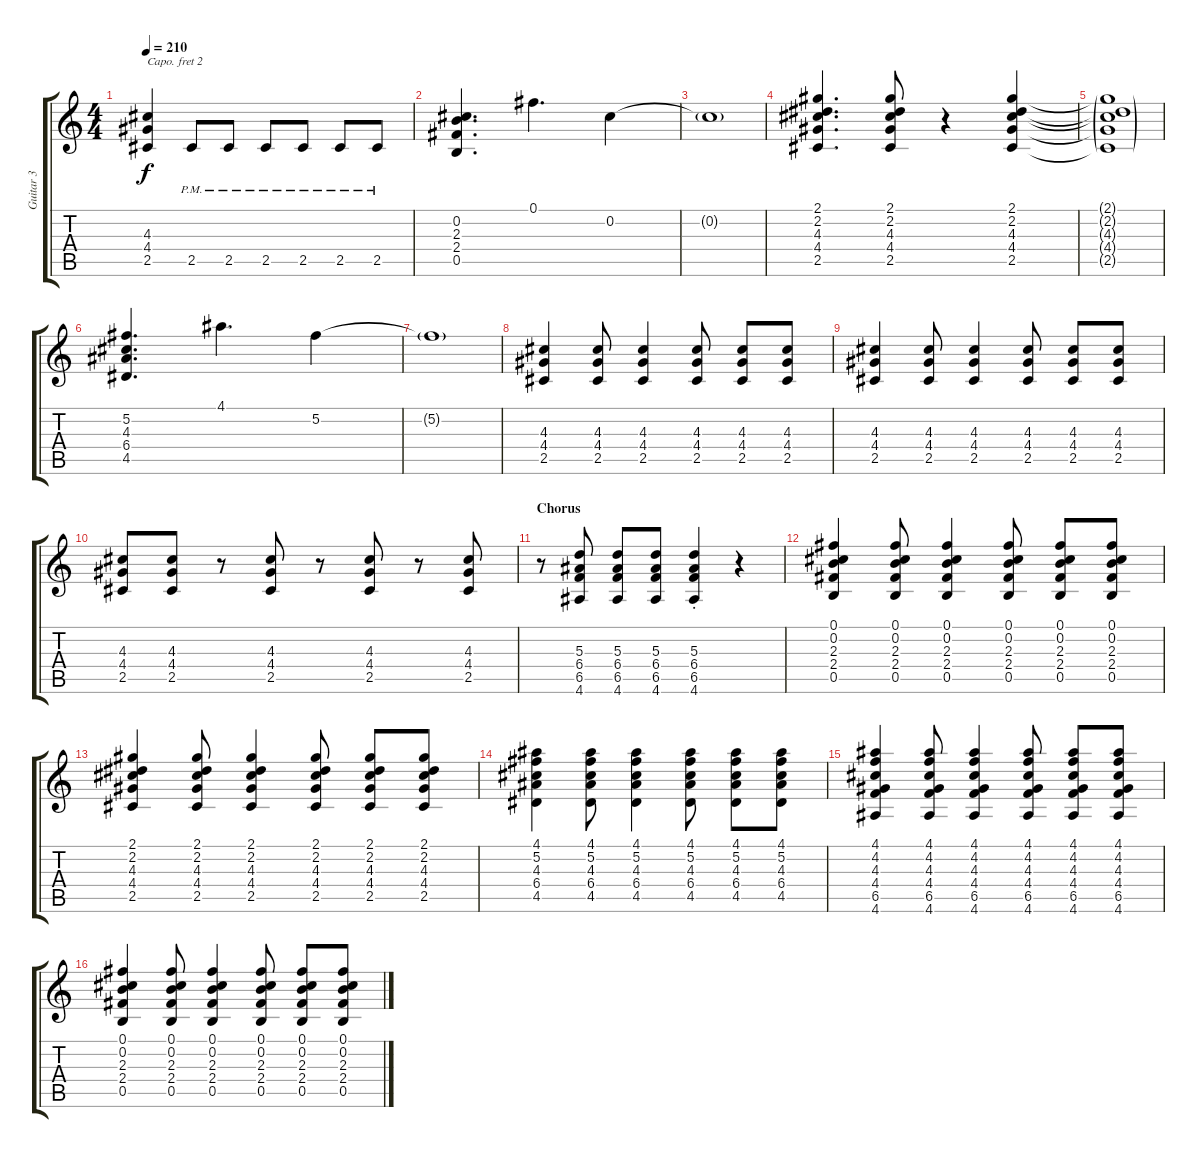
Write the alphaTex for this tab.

\track ("Guitar 3" "Guitar 3") {instrument distortionguitar}
\staff {score tabs}
\capo 2
\tuning (E4 B3 G3 D3 A2 E2) {hide}
\ts (4 4)
\tempo 210
\clef g2
\ks c
(4.3 4.4 2.5).4{dy f} 2.5{pm}.8 2.5{pm}.8 2.5{pm}.8 2.5{pm}.8 2.5{pm}.8 2.5{pm}.8 |
(0.2 2.3 2.4 0.5).4{d} 0.1.4{d} 0.2.4 |
0.2{g t}.1 |
(2.1 2.2 4.3 4.4 2.5).4{d} (2.1 2.2 4.3 4.4 2.5).8 r.4 (2.1 2.2 4.3 4.4 2.5).4 |
(2.1{g t} 2.2{g t} 4.3{g t} 4.4{g t} 2.5{g t}).1 |
(5.2 4.3 6.4 4.5).4{d} 4.1.4{d} 5.2.4 |
5.2{g t}.1 |
(4.3 4.4 2.5).4 (4.3 4.4 2.5).8 (4.3 4.4 2.5).4 (4.3 4.4 2.5).8 (4.3 4.4 2.5).8 (4.3 4.4 2.5).8 |
(4.3 4.4 2.5).4 (4.3 4.4 2.5).8 (4.3 4.4 2.5).4 (4.3 4.4 2.5).8 (4.3 4.4 2.5).8 (4.3 4.4 2.5).8 |
(4.3 4.4 2.5).8 (4.3 4.4 2.5).8 r.8 (4.3 4.4 2.5).8 r.8 (4.3 4.4 2.5).8 r.8 (4.3 4.4 2.5).8 |
\section ("" "Chorus")
r.8 (5.3 6.4 6.5 4.6).8 (5.3 6.4 6.5 4.6).8 (5.3 6.4 6.5 4.6).8 (5.3{st} 6.4{st} 6.5{st} 4.6{st}).4 r.4 |
(0.1 0.2 2.3 2.4 0.5).4 (0.1 0.2 2.3 2.4 0.5).8 (0.1 0.2 2.3 2.4 0.5).4 (0.1 0.2 2.3 2.4 0.5).8 (0.1 0.2 2.3 2.4 0.5).8 (0.1 0.2 2.3 2.4 0.5).8 |
(2.1 2.2 4.3 4.4 2.5).4 (2.1 2.2 4.3 4.4 2.5).8 (2.1 2.2 4.3 4.4 2.5).4 (2.1 2.2 4.3 4.4 2.5).8 (2.1 2.2 4.3 4.4 2.5).8 (2.1 2.2 4.3 4.4 2.5).8 |
(4.1 5.2 4.3 6.4 4.5).4 (4.1 5.2 4.3 6.4 4.5).8 (4.1 5.2 4.3 6.4 4.5).4 (4.1 5.2 4.3 6.4 4.5).8 (4.1 5.2 4.3 6.4 4.5).8 (4.1 5.2 4.3 6.4 4.5).8 |
(4.1 4.2 4.3 4.4 6.5 4.6).4 (4.1 4.2 4.3 4.4 6.5 4.6).8 (4.1 4.2 4.3 4.4 6.5 4.6).4 (4.1 4.2 4.3 4.4 6.5 4.6).8 (4.1 4.2 4.3 4.4 6.5 4.6).8 (4.1 4.2 4.3 4.4 6.5 4.6).8 |
(0.1 0.2 2.3 2.4 0.5).4 (0.1 0.2 2.3 2.4 0.5).8 (0.1 0.2 2.3 2.4 0.5).4 (0.1 0.2 2.3 2.4 0.5).8 (0.1 0.2 2.3 2.4 0.5).8 (0.1 0.2 2.3 2.4 0.5).8
